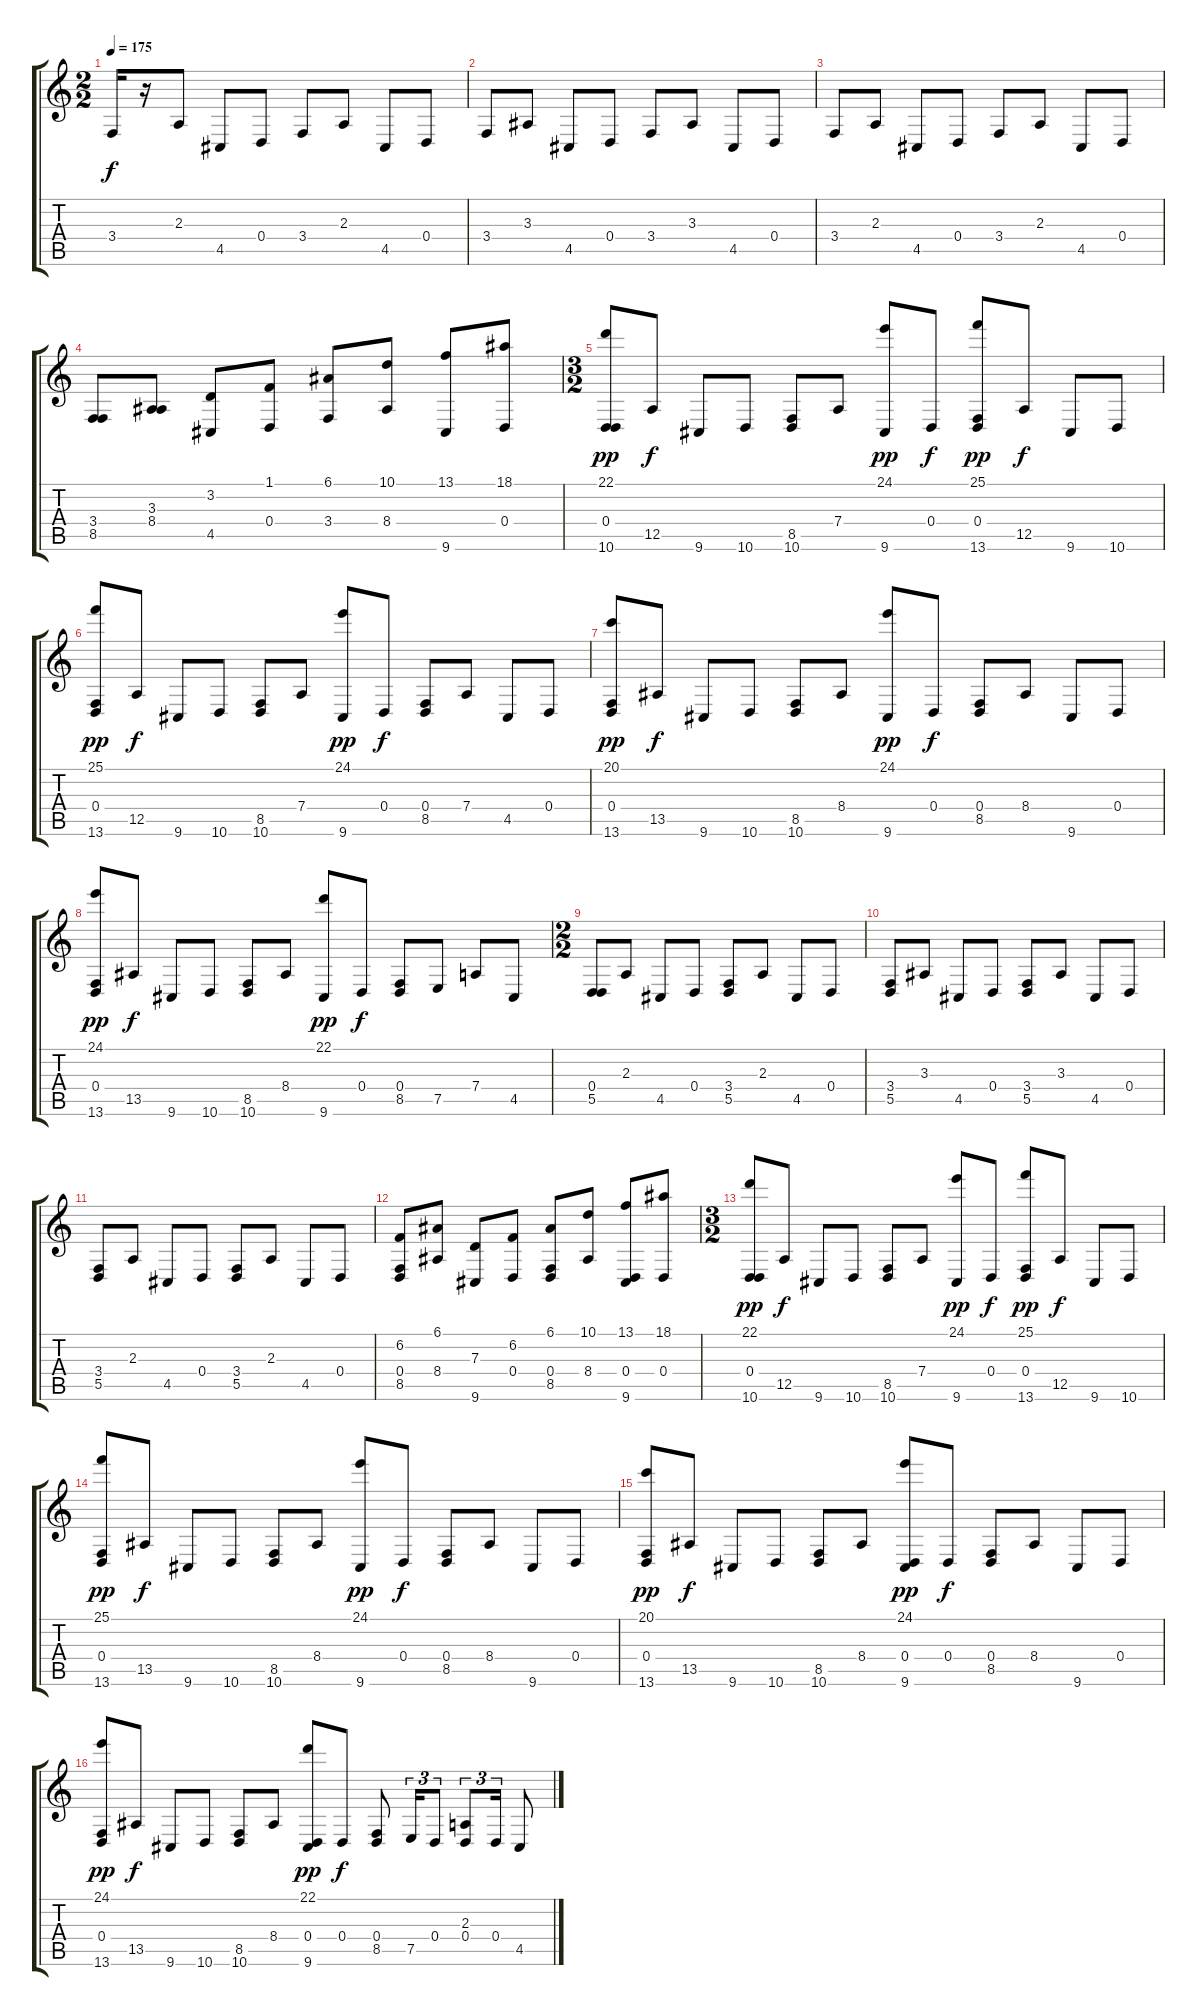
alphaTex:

\track "" {instrument stringensemble2}
\staff {score tabs}
\tuning (E4 B3 G3 D3 A2 E2) {hide}
\ts (2 2)
\tempo 175
\clef g2
\ks c
3.4.16{dy f} r.16 2.3.8 4.5.8 0.4.8 3.4.8 2.3.8 4.5.8 0.4.8 |
3.4.8 3.3.8 4.5.8 0.4.8 3.4.8 3.3.8 4.5.8 0.4.8 |
3.4.8 2.3.8 4.5.8 0.4.8 3.4.8 2.3.8 4.5.8 0.4.8 |
(3.4 8.5).8 (3.3 8.4).8 (3.2 4.5).8 (1.1 0.4).8 (6.1 3.4).8 (10.1 8.4).8 (13.1 9.6).8 (18.1 0.4).8 |
\ts (3 2)
(22.1 0.4 10.6).8{dy pp} 12.5.8{dy f} 9.6.8 10.6.8 (8.5 10.6).8 7.4.8 (24.1 9.6).8{dy pp} 0.4.8{dy f} (25.1 0.4 13.6).8{dy pp} 12.5.8{dy f} 9.6.8 10.6.8 |
(25.1 0.4 13.6).8{dy pp} 12.5.8{dy f} 9.6.8 10.6.8 (8.5 10.6).8 7.4.8 (24.1 9.6).8{dy pp} 0.4.8{dy f} (0.4 8.5).8 7.4.8 4.5.8 0.4.8 |
(20.1 0.4 13.6).8{dy pp} 13.5.8{dy f} 9.6.8 10.6.8 (8.5 10.6).8 8.4.8 (24.1 9.6).8{dy pp} 0.4.8{dy f} (0.4 8.5).8 8.4.8 9.6.8 0.4.8 |
(24.1 0.4 13.6).8{dy pp} 13.5.8{dy f} 9.6.8 10.6.8 (8.5 10.6).8 8.4.8 (22.1 9.6).8{dy pp} 0.4.8{dy f} (0.4 8.5).8 7.5.8 7.4.8 4.5.8 |
\ts (2 2)
(0.4 5.5).8 2.3.8 4.5.8 0.4.8 (3.4 5.5).8 2.3.8 4.5.8 0.4.8 |
(3.4 5.5).8 3.3.8 4.5.8 0.4.8 (3.4 5.5).8 3.3.8 4.5.8 0.4.8 |
(3.4 5.5).8 2.3.8 4.5.8 0.4.8 (3.4 5.5).8 2.3.8 4.5.8 0.4.8 |
(6.2 0.4 8.5).8 (6.1 8.4).8 (7.3 9.6).8 (6.2 0.4).8 (6.1 0.4 8.5).8 (10.1 8.4).8 (13.1 0.4 9.6).8 (18.1 0.4).8 |
\ts (3 2)
(22.1 0.4 10.6).8{dy pp} 12.5.8{dy f} 9.6.8 10.6.8 (8.5 10.6).8 7.4.8 (24.1 9.6).8{dy pp} 0.4.8{dy f} (25.1 0.4 13.6).8{dy pp} 12.5.8{dy f} 9.6.8 10.6.8 |
(25.1 0.4 13.6).8{dy pp} 13.5.8{dy f} 9.6.8 10.6.8 (8.5 10.6).8 8.4.8 (24.1 9.6).8{dy pp} 0.4.8{dy f} (0.4 8.5).8 8.4.8 9.6.8 0.4.8 |
(20.1 0.4 13.6).8{dy pp} 13.5.8{dy f} 9.6.8 10.6.8 (8.5 10.6).8 8.4.8 (24.1 0.4 9.6).8{dy pp} 0.4.8{dy f} (0.4 8.5).8 8.4.8 9.6.8 0.4.8 |
(24.1 0.4 13.6).8{dy pp} 13.5.8{dy f} 9.6.8 10.6.8 (8.5 10.6).8 8.4.8 (22.1 0.4 9.6).8{dy pp} 0.4.8{dy f} (0.4 8.5).8 7.5.16{tu (3 2)} 0.4.8{tu (3 2)} (2.3 0.4).8{tu (3 2)} 0.4.16{tu (3 2)} 4.5.8
